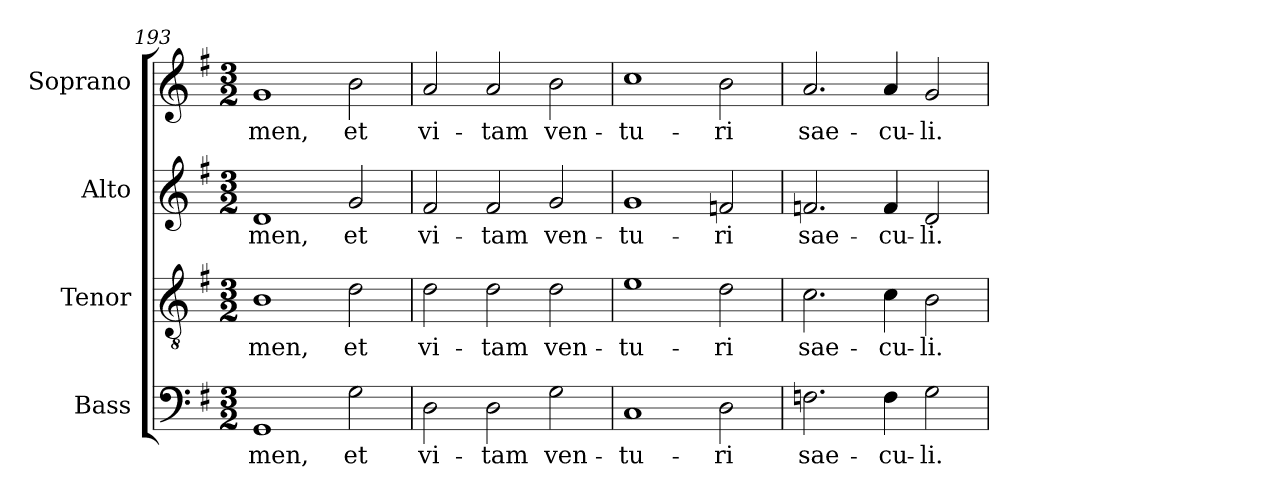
**kern	**text	**kern	**text	**kern	**text	**kern	**text
*part4	*part4	*part3	*part3	*part2	*part2	*part1	*part1
*staff4	*staff4	*staff3	*staff3	*staff2	*staff2	*staff1	*staff1
*I"Bass	*	*I"Tenor	*	*I"Alto	*	*I"Soprano	*
*I'B.	*	*I'T.	*	*I'A.	*	*I'S.	*
*clefF4	*	*clefGv2	*	*clefG2	*	*clefG2	*
*	*	*ITrd7c12	*	*	*	*	*
*k[f#]	*	*k[f#]	*	*k[f#]	*	*k[f#]	*
*G:	*	*G:	*	*G:	*	*G:	*
*M3/2	*	*M3/2	*	*M3/2	*	*M3/2	*
=193	=193	=193	=193	=193	=193	=193	=193
!	!LO:LY:b:color=#000000	!	!	!	!	!	!
!	!	!	!LO:LY:b:color=#000000	!	!	!	!
!	!	!	!	!	!LO:LY:b:color=#000000	!	!
!	!	!	!	!	!	!	!LO:LY:b:color=#000000
1GGi	-men,	1BBi	-men,	1di	-men,	1gi	-men,
!	!LO:LY:b:color=#000000	!	!	!	!	!	!
!	!	!	!LO:LY:b:color=#000000	!	!	!	!
!	!	!	!	!	!LO:LY:b:color=#000000	!	!
!	!	!	!	!	!	!	!LO:LY:b:color=#000000
2Gi\	et	2Di\	et	2gi/	et	2bi\	et
=194	=194	=194	=194	=194	=194	=194	=194
!	!LO:LY:b:color=#000000	!	!	!	!	!	!
!	!	!	!LO:LY:b:color=#000000	!	!	!	!
!	!	!	!	!	!LO:LY:b:color=#000000	!	!
!	!	!	!	!	!	!	!LO:LY:b:color=#000000
2Di\	vi-	2Di\	vi-	2f#i/	vi-	2ai/	vi-
!	!LO:LY:b:color=#000000	!	!	!	!	!	!
!	!	!	!LO:LY:b:color=#000000	!	!	!	!
!	!	!	!	!	!LO:LY:b:color=#000000	!	!
!	!	!	!	!	!	!	!LO:LY:b:color=#000000
2Di\	-tam	2Di\	-tam	2f#i/	-tam	2ai/	-tam
!	!LO:LY:b:color=#000000	!	!	!	!	!	!
!	!	!	!LO:LY:b:color=#000000	!	!	!	!
!	!	!	!	!	!LO:LY:b:color=#000000	!	!
!	!	!	!	!	!	!	!LO:LY:b:color=#000000
2Gi\	ven-	2Di\	ven-	2gi/	ven-	2bi\	ven-
=195	=195	=195	=195	=195	=195	=195	=195
!	!LO:LY:b:color=#000000	!	!	!	!	!	!
!	!	!	!LO:LY:b:color=#000000	!	!	!	!
!	!	!	!	!	!LO:LY:b:color=#000000	!	!
!	!	!	!	!	!	!	!LO:LY:b:color=#000000
1Ci	-tu-	1Ei	-tu-	1gi	-tu-	1cci	-tu-
!	!LO:LY:b:color=#000000	!	!	!	!	!	!
!	!	!	!LO:LY:b:color=#000000	!	!	!	!
!	!	!	!	!	!LO:LY:b:color=#000000	!	!
!	!	!	!	!	!	!	!LO:LY:b:color=#000000
2Di\	-ri	2Di\	-ri	2fni/	-ri	2bi\	-ri
=196	=196	=196	=196	=196	=196	=196	=196
!	!LO:LY:b:color=#000000	!	!	!	!	!	!
!	!	!	!LO:LY:b:color=#000000	!	!	!	!
!	!	!	!	!	!LO:LY:b:color=#000000	!	!
!	!	!	!	!	!	!	!LO:LY:b:color=#000000
2.Fni\	sae-	2.Ci\	sae-	2.fni/	sae-	2.ai/	sae-
!	!LO:LY:b:color=#000000	!	!	!	!	!	!
!	!	!	!LO:LY:b:color=#000000	!	!	!	!
!	!	!	!	!	!LO:LY:b:color=#000000	!	!
!	!	!	!	!	!	!	!LO:LY:b:color=#000000
4Fi\	-cu-	4Ci\	-cu-	4fi/	-cu-	4ai/	-cu-
!	!LO:LY:b:color=#000000	!	!	!	!	!	!
!	!	!	!LO:LY:b:color=#000000	!	!	!	!
!	!	!	!	!	!LO:LY:b:color=#000000	!	!
!	!	!	!	!	!	!	!LO:LY:b:color=#000000
2Gi\	-li.	2BBi\	-li.	2di/	-li.	2gi/	-li.
=	=	=	=	=	=	=	=
*-	*-	*-	*-	*-	*-	*-	*-
